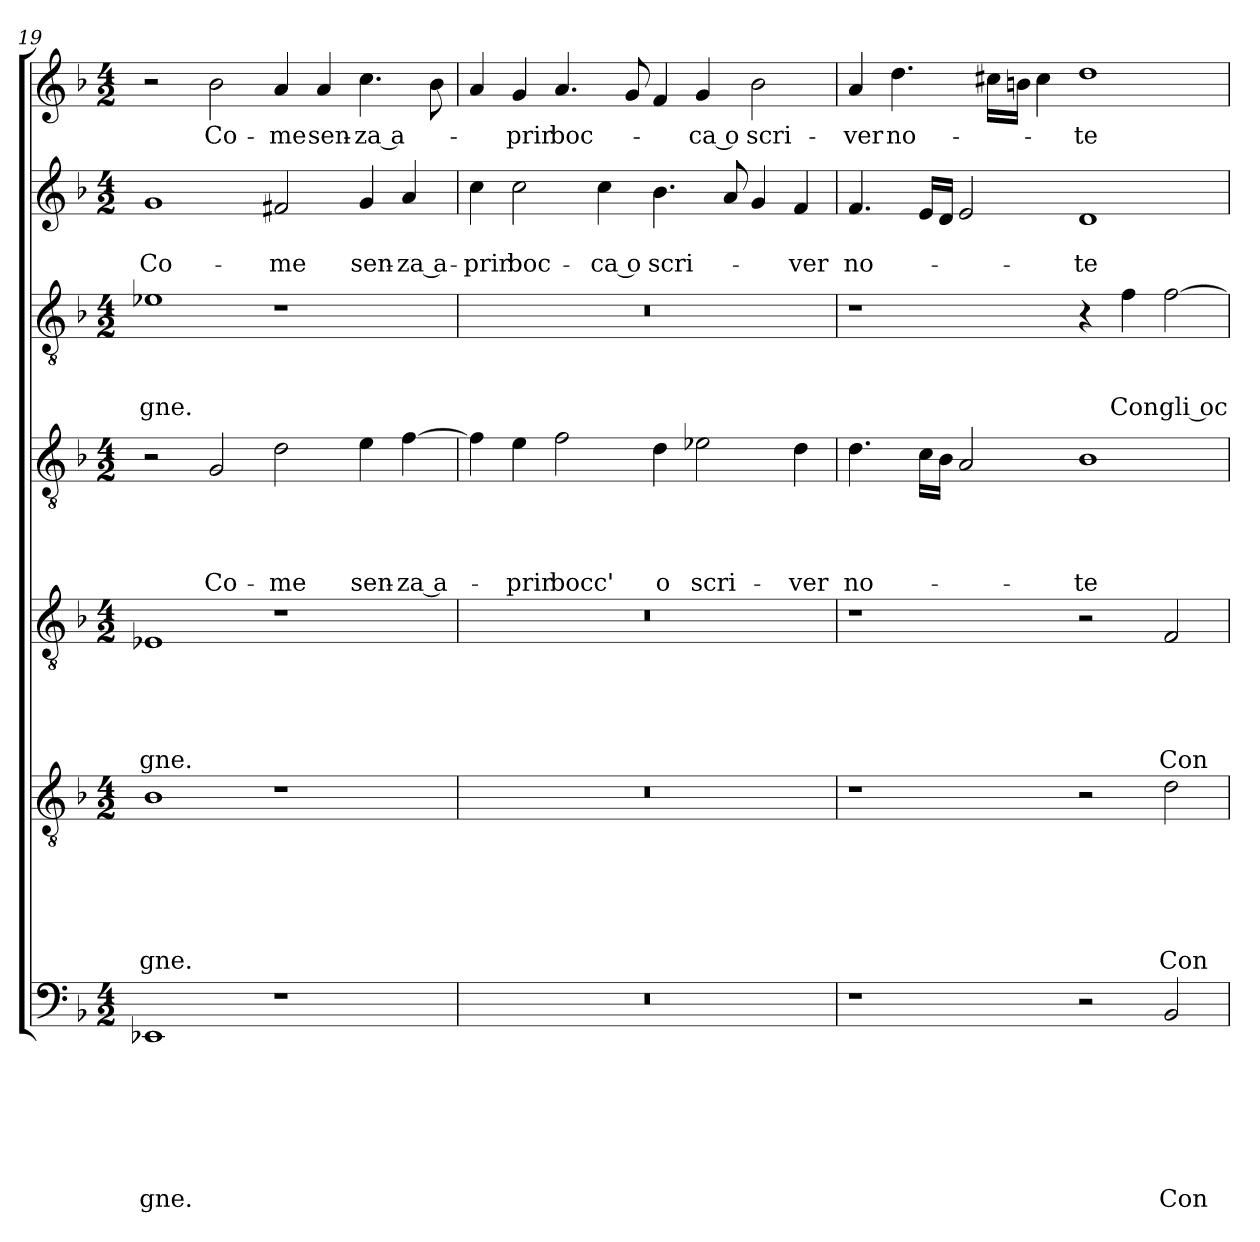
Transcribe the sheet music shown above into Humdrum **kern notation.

**kern	**text	**text	**text	**text	**text	**text	**text	**kern	**text	**text	**text	**text	**text	**text	**kern	**text	**text	**text	**text	**text	**kern	**text	**text	**text	**text	**kern	**text	**text	**text	**kern	**text	**text	**kern	**text
*part7	*part7	*part7	*part7	*part7	*part7	*part7	*part7	*part6	*part6	*part6	*part6	*part6	*part6	*part6	*part5	*part5	*part5	*part5	*part5	*part5	*part4	*part4	*part4	*part4	*part4	*part3	*part3	*part3	*part3	*part2	*part2	*part2	*part1	*part1
*staff7	*staff7	*staff7	*staff7	*staff7	*staff7	*staff7	*staff7	*staff6	*staff6	*staff6	*staff6	*staff6	*staff6	*staff6	*staff5	*staff5	*staff5	*staff5	*staff5	*staff5	*staff4	*staff4	*staff4	*staff4	*staff4	*staff3	*staff3	*staff3	*staff3	*staff2	*staff2	*staff2	*staff1	*staff1
*clefF4	*	*	*	*	*	*	*	*clefGv2	*	*	*	*	*	*	*clefGv2	*	*	*	*	*	*clefGv2	*	*	*	*	*clefGv2	*	*	*	*clefG2	*	*	*clefG2	*
*k[b-]	*	*	*	*	*	*	*	*k[b-]	*	*	*	*	*	*	*k[b-]	*	*	*	*	*	*k[b-]	*	*	*	*	*k[b-]	*	*	*	*k[b-]	*	*	*k[b-]	*
*d:	*	*	*	*	*	*	*	*d:	*	*	*	*	*	*	*d:	*	*	*	*	*	*d:	*	*	*	*	*d:	*	*	*	*d:	*	*	*d:	*
*M4/2	*	*	*	*	*	*	*	*M4/2	*	*	*	*	*	*	*M4/2	*	*	*	*	*	*M4/2	*	*	*	*	*M4/2	*	*	*	*M4/2	*	*	*M4/2	*
=19	=19	=19	=19	=19	=19	=19	=19	=19	=19	=19	=19	=19	=19	=19	=19	=19	=19	=19	=19	=19	=19	=19	=19	=19	=19	=19	=19	=19	=19	=19	=19	=19	=19	=19
!	!	!	!	!	!	!	!LO:LY:b	!	!	!	!	!	!	!LO:LY:b	!	!	!	!	!	!LO:LY:b	!	!	!	!	!	!	!	!	!LO:LY:b	!	!	!LO:LY:b	!	!
1EE-X	.	.	.	.	.	.	-gne.	1B-	.	.	.	.	.	-gne.	1E-X	.	.	.	.	-gne.	2r	.	.	.	.	1e-X	.	.	-gne.	1g	.	Co-	2r	.
!	!	!	!	!	!	!	!	!	!	!	!	!	!	!	!	!	!	!	!	!	!	!	!	!	!LO:LY:b	!	!	!	!	!	!	!	!	!LO:LY:b
.	.	.	.	.	.	.	.	.	.	.	.	.	.	.	.	.	.	.	.	.	2G/	.	.	.	Co-	.	.	.	.	.	.	.	2b-\	Co-
!	!	!	!	!	!	!	!	!	!	!	!	!	!	!	!	!	!	!	!	!	!	!	!	!	!LO:LY:b	!	!	!	!	!	!	!LO:LY:b	!	!LO:LY:b
1r	.	.	.	.	.	.	.	1r	.	.	.	.	.	.	1r	.	.	.	.	.	2d\	.	.	.	-me	1r	.	.	.	2f#X/	.	-me	4a/	-me
!	!	!	!	!	!	!	!	!	!	!	!	!	!	!	!	!	!	!	!	!	!	!	!	!	!	!	!	!	!	!	!	!	!	!LO:LY:b
.	.	.	.	.	.	.	.	.	.	.	.	.	.	.	.	.	.	.	.	.	.	.	.	.	.	.	.	.	.	.	.	.	4a/	sen-
!	!	!	!	!	!	!	!	!	!	!	!	!	!	!	!	!	!	!	!	!	!	!	!	!	!LO:LY:b	!	!	!	!	!	!	!LO:LY:b	!	!LO:LY:b
.	.	.	.	.	.	.	.	.	.	.	.	.	.	.	.	.	.	.	.	.	4e\	.	.	.	sen-	.	.	.	.	4g/	.	sen-	4.cc\	-za a-
!	!	!	!	!	!	!	!	!	!	!	!	!	!	!	!	!	!	!	!	!	!	!	!	!	!LO:LY:b	!	!	!	!	!	!	!LO:LY:b	!	!
.	.	.	.	.	.	.	.	.	.	.	.	.	.	.	.	.	.	.	.	.	[4f\	.	.	.	-za a-	.	.	.	.	4a/	.	-za a-	.	.
.	.	.	.	.	.	.	.	.	.	.	.	.	.	.	.	.	.	.	.	.	.	.	.	.	.	.	.	.	.	.	.	.	8b-\	.
=20	=20	=20	=20	=20	=20	=20	=20	=20	=20	=20	=20	=20	=20	=20	=20	=20	=20	=20	=20	=20	=20	=20	=20	=20	=20	=20	=20	=20	=20	=20	=20	=20	=20	=20
!	!	!	!	!	!	!	!	!	!	!	!	!	!	!	!	!	!	!	!	!	!	!	!	!	!	!	!	!	!	!	!	!LO:LY:b	!	!
0r	.	.	.	.	.	.	.	0r	.	.	.	.	.	.	0r	.	.	.	.	.	4f\]	.	.	.	.	0r	.	.	.	4cc\	.	-prir	4a/	.
!	!	!	!	!	!	!	!	!	!	!	!	!	!	!	!	!	!	!	!	!	!	!	!	!	!LO:LY:b	!	!	!	!	!	!	!LO:LY:b	!	!LO:LY:b
.	.	.	.	.	.	.	.	.	.	.	.	.	.	.	.	.	.	.	.	.	4e\	.	.	.	-prir	.	.	.	.	2cc\	.	boc-	4g/	-prir
!	!	!	!	!	!	!	!	!	!	!	!	!	!	!	!	!	!	!	!	!	!	!	!	!	!LO:LY:b	!	!	!	!	!	!	!	!	!LO:LY:b
.	.	.	.	.	.	.	.	.	.	.	.	.	.	.	.	.	.	.	.	.	2f\	.	.	.	bocc'	.	.	.	.	.	.	.	4.a/	boc-
!	!	!	!	!	!	!	!	!	!	!	!	!	!	!	!	!	!	!	!	!	!	!	!	!	!	!	!	!	!	!	!	!LO:LY:b	!	!
.	.	.	.	.	.	.	.	.	.	.	.	.	.	.	.	.	.	.	.	.	.	.	.	.	.	.	.	.	.	4cc\	.	-ca o	.	.
.	.	.	.	.	.	.	.	.	.	.	.	.	.	.	.	.	.	.	.	.	.	.	.	.	.	.	.	.	.	.	.	.	8g/	.
!	!	!	!	!	!	!	!	!	!	!	!	!	!	!	!	!	!	!	!	!	!	!	!	!	!LO:LY:b	!	!	!	!	!	!	!LO:LY:b	!	!
.	.	.	.	.	.	.	.	.	.	.	.	.	.	.	.	.	.	.	.	.	4d\	.	.	.	o	.	.	.	.	4.b-\	.	scri-	4f/	.
!	!	!	!	!	!	!	!	!	!	!	!	!	!	!	!	!	!	!	!	!	!	!	!	!	!LO:LY:b	!	!	!	!	!	!	!	!	!LO:LY:b
.	.	.	.	.	.	.	.	.	.	.	.	.	.	.	.	.	.	.	.	.	2e-X\	.	.	.	scri-	.	.	.	.	.	.	.	4g/	-ca o
.	.	.	.	.	.	.	.	.	.	.	.	.	.	.	.	.	.	.	.	.	.	.	.	.	.	.	.	.	.	8a/	.	.	.	.
!	!	!	!	!	!	!	!	!	!	!	!	!	!	!	!	!	!	!	!	!	!	!	!	!	!	!	!	!	!	!	!	!	!	!LO:LY:b
.	.	.	.	.	.	.	.	.	.	.	.	.	.	.	.	.	.	.	.	.	.	.	.	.	.	.	.	.	.	4g/	.	.	2b-\	scri-
!	!	!	!	!	!	!	!	!	!	!	!	!	!	!	!	!	!	!	!	!	!	!	!	!	!LO:LY:b	!	!	!	!	!	!	!LO:LY:b	!	!
.	.	.	.	.	.	.	.	.	.	.	.	.	.	.	.	.	.	.	.	.	4d\	.	.	.	-ver	.	.	.	.	4f/	.	-ver	.	.
!!LO:LB:g=z
=21	=21	=21	=21	=21	=21	=21	=21	=21	=21	=21	=21	=21	=21	=21	=21	=21	=21	=21	=21	=21	=21	=21	=21	=21	=21	=21	=21	=21	=21	=21	=21	=21	=21	=21
!	!	!	!	!	!	!	!	!	!	!	!	!	!	!	!	!	!	!	!	!	!	!	!	!	!LO:LY:b	!	!	!	!	!	!	!LO:LY:b	!	!LO:LY:b
1r	.	.	.	.	.	.	.	1r	.	.	.	.	.	.	1r	.	.	.	.	.	4.d\	.	.	.	no-	1r	.	.	.	4.f/	.	no-	4a/	-ver
!	!	!	!	!	!	!	!	!	!	!	!	!	!	!	!	!	!	!	!	!	!	!	!	!	!	!	!	!	!	!	!	!	!	!LO:LY:b
.	.	.	.	.	.	.	.	.	.	.	.	.	.	.	.	.	.	.	.	.	.	.	.	.	.	.	.	.	.	.	.	.	4.dd\	no-
.	.	.	.	.	.	.	.	.	.	.	.	.	.	.	.	.	.	.	.	.	16c\LL	.	.	.	.	.	.	.	.	16e/LL	.	.	.	.
.	.	.	.	.	.	.	.	.	.	.	.	.	.	.	.	.	.	.	.	.	16B-\JJ	.	.	.	.	.	.	.	.	16d/JJ	.	.	.	.
.	.	.	.	.	.	.	.	.	.	.	.	.	.	.	.	.	.	.	.	.	2A/	.	.	.	.	.	.	.	.	2e/	.	.	.	.
.	.	.	.	.	.	.	.	.	.	.	.	.	.	.	.	.	.	.	.	.	.	.	.	.	.	.	.	.	.	.	.	.	16cc#X\LL	.
.	.	.	.	.	.	.	.	.	.	.	.	.	.	.	.	.	.	.	.	.	.	.	.	.	.	.	.	.	.	.	.	.	16bn\JJ	.
.	.	.	.	.	.	.	.	.	.	.	.	.	.	.	.	.	.	.	.	.	.	.	.	.	.	.	.	.	.	.	.	.	4cc#\	.
!	!	!	!	!	!	!	!	!	!	!	!	!	!	!	!	!	!	!	!	!	!	!	!	!	!LO:LY:b	!	!	!	!	!	!	!LO:LY:b	!	!LO:LY:b
2r	.	.	.	.	.	.	.	2r	.	.	.	.	.	.	2r	.	.	.	.	.	1B-	.	.	.	-te	4r	.	.	.	1d	.	-te	1dd	-te
!	!	!	!	!	!	!	!	!	!	!	!	!	!	!	!	!	!	!	!	!	!	!	!	!	!	!	!	!	!LO:LY:b	!	!	!	!	!
.	.	.	.	.	.	.	.	.	.	.	.	.	.	.	.	.	.	.	.	.	.	.	.	.	.	4f\	.	.	Con	.	.	.	.	.
!	!	!	!	!	!	!	!LO:LY:b	!	!	!	!	!	!	!LO:LY:b	!	!	!	!	!	!LO:LY:b	!	!	!	!	!	!	!	!	!LO:LY:b	!	!	!	!	!
2BB-/	.	.	.	.	.	.	Con	2d\	.	.	.	.	.	Con	2F/	.	.	.	.	Con	.	.	.	.	.	[2f\	.	.	gli oc-	.	.	.	.	.
=	=	=	=	=	=	=	=	=	=	=	=	=	=	=	=	=	=	=	=	=	=	=	=	=	=	=	=	=	=	=	=	=	=	=
*-	*-	*-	*-	*-	*-	*-	*-	*-	*-	*-	*-	*-	*-	*-	*-	*-	*-	*-	*-	*-	*-	*-	*-	*-	*-	*-	*-	*-	*-	*-	*-	*-	*-	*-
